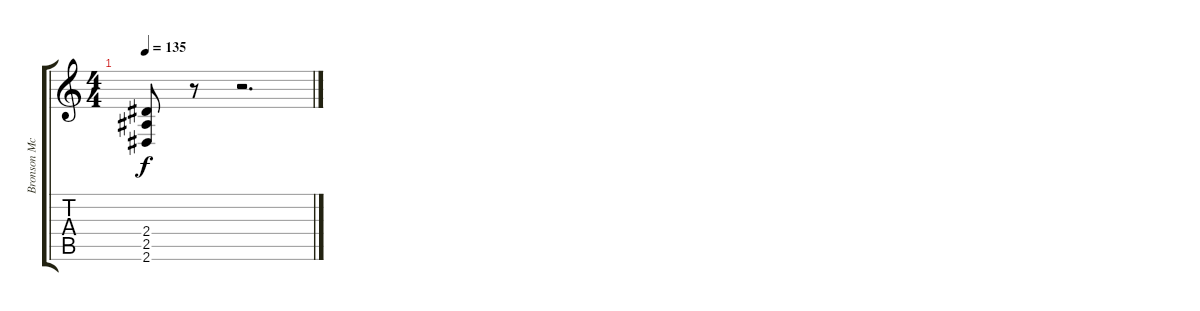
\track ("Bronson McDowall (Guitar)" "Bronson Mc") {instrument distortionguitar}
\staff {score tabs}
\tuning (Eb4 Bb3 Gb3 Db3 Ab2 Db2) {hide}
\ts (4 4)
\tempo 135
\clef g2
\ks c
(2.4 2.5 2.6).8{dy f} r.8 r.2{d}
